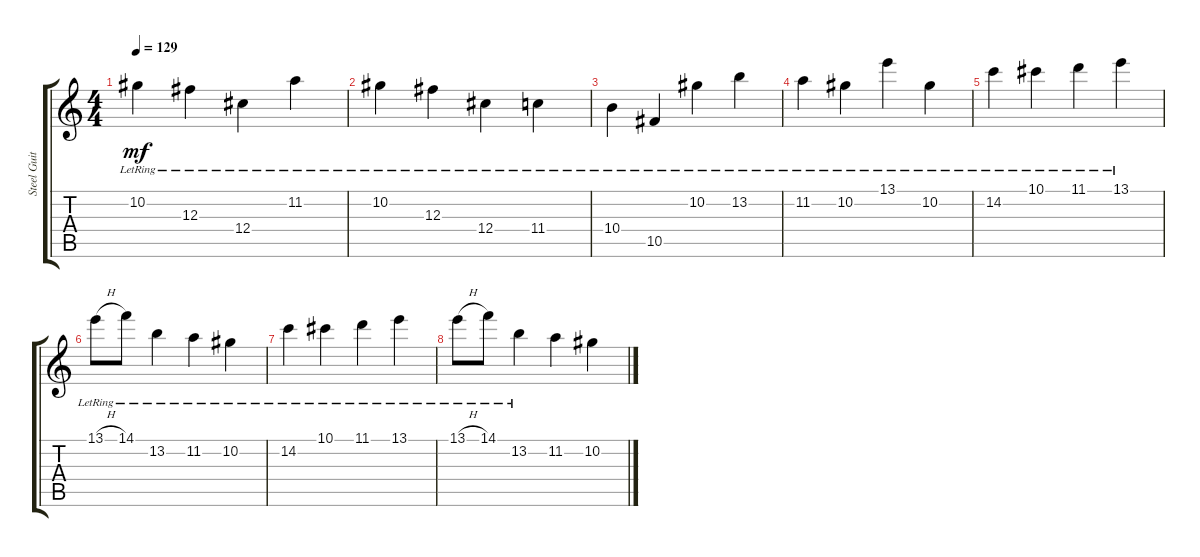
\track ("Steel Guitar" "Steel Guit") {instrument acousticguitarsteel}
\staff {score tabs}
\tuning (Eb4 Bb3 Gb3 Db3 Ab2 Db2) {hide}
\ts (4 4)
\tempo 129
\clef g2
\ks c
10.2{lr}.4{dy mf} 12.3{lr}.4 12.4{lr}.4 11.2{lr}.4 |
10.2{lr}.4 12.3{lr}.4 12.4{lr}.4 11.4{lr}.4 |
10.4{lr}.4 10.5{lr}.4 10.2{lr}.4 13.2{lr}.4 |
11.2{lr}.4 10.2{lr}.4 13.1{lr}.4 10.2{lr}.4 |
14.2{lr}.4 10.1{lr}.4 11.1{lr}.4 13.1{lr}.4 |
13.1{h lr}.8 14.1{lr}.8 13.2{lr}.4 11.2{lr}.4 10.2{lr}.4 |
14.2{lr}.4 10.1{lr}.4 11.1{lr}.4 13.1{lr}.4 |
13.1{h lr}.8 14.1{lr}.8 13.2{lr}.4 11.2.4 10.2.4
